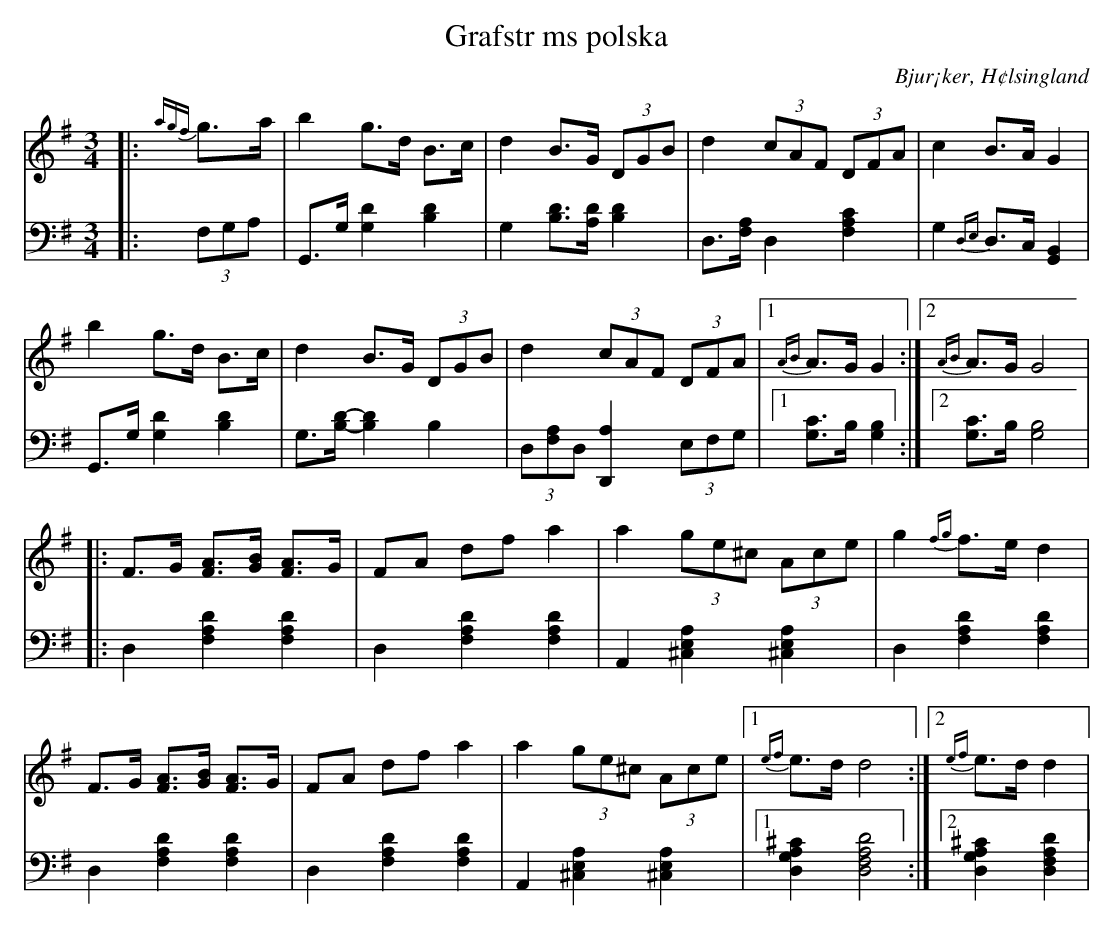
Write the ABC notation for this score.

X:1
T: Grafstr ms polska
O: Bjur¡ker, H¢lsingland
M: 3/4
L: 1/8
K: G
V:1
V:2
V: 1
|:{agf}g>a|b2 g>d B>c|d2 B>G (3DGB|d2 (3cAF (3DFA|c2 B>A G2|
b2 g>d B>c|d2 B>G (3DGB|d2 (3cAF (3DFA|1 {AB}A>G G2:|2 {AB}A>G G4|
|:F>G [FA]>[GB] [FA]>G |FA df a2 |a2 (3ge^c (3Ace |g2 {fg}f>e d2 |
F>G [FA]>[GB] [FA]>G |FA df a2 |a2 (3ge^c (3Ace |1 {ef}e>d d4:|2 {ef}e>d d2|
V:2 clef=bass
|:(3F,G,A, | G,,>G, [G,2D2] [B,2D2]|G,2 [B,D]>[A,D] [B,D]2|D,>[F,A,] D,2 [F,2A,2C2]| G,2 {D,E,}D,>C, [G,,2B,,2]|
 G,,>G, [G,2D2] [B,2D2]|G,>[B,D]-[B,2D2] B,2|(3D,[F,A,]D, [D,,2A,2] (3E,F,G,|1 [G,C]>B, [G,2B,2]:|2 [G,C]>B, [G,4B,4]|
|:D,2 [F,2A,2D2] [F,2A,2D2]|D,2 [F,2A,2D2] [F,2A,2D2]| A,,2 [^C,2E,2A,2] [^C,2E,2A,2]|D,2 [F,2A,2D2] [F,2A,2D2] |
D,2 [F,2A,2D2] [F,2A,2D2] | D,2 [F,2A,2D2] [F,2A,2D2] | A,,2 [^C,2E,2A,2] [^C,2E,2A,2]|1 [D,2G,2A,2^C2] [D,4F,4A,4D4]:|2 [D,2G,2A,2^C2] [D,2F,2A,2D2]|
